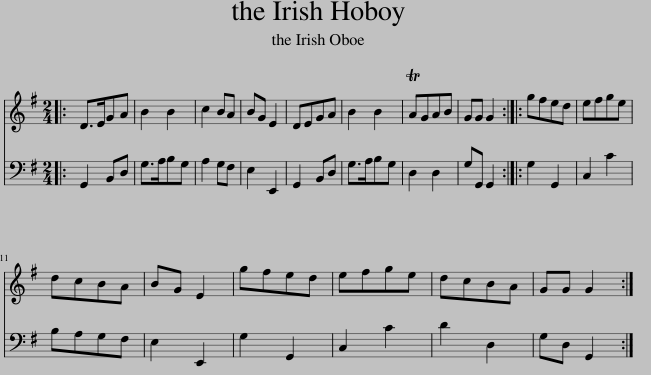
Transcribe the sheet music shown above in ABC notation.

X:1
%%score 1 2
L:1/8
M:2/4
I:linebreak $
K:G
V:1 treble
V:2 bass
V:1
|: D>EGA | B2 B2 | c2 BA | BG E2 | DEGA | %5
 B2 B2 | TAGAB | GG G2 :: gfed | efge |$ %10
 dcBA | BG E2 | gfed | efge | dcBA | %15
 GG G2 :| %16
V:2
|: G,,2 B,,D, | G,>A,B,G, | A,2 G,F, | E,2 E,,2 | G,,2 B,,D, | %5
 G,>A,B,G, | D,2 D,2 | G,G,, G,,2 :: G,2 G,,2 | C,2 C2 |$ %10
 B,A,G,F, | E,2 E,,2 | G,2 G,,2 | C,2 C2 | D2 D,2 | %15
 G,D, G,,2 :| %16
